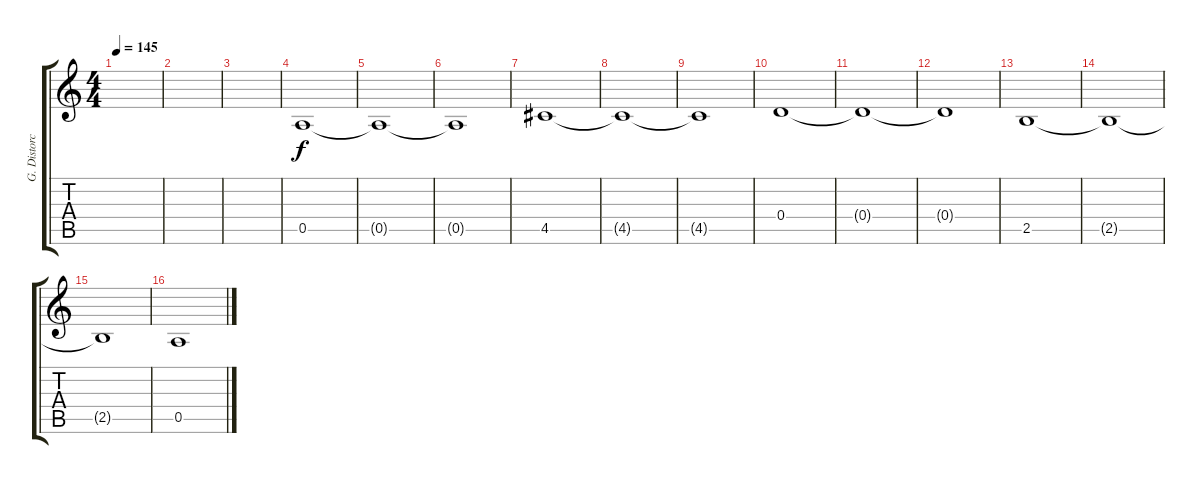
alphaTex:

\track ("G. Distorción" "G. Distorc") {instrument distortionguitar}
\staff {score tabs}
\tuning (E4 B3 G3 D3 A2 E2) {hide}
\ts (4 4)
\tempo 145
\clef g2
\ks c
|
|
|
0.5.1 |
0.5{t}.1 |
0.5{t}.1 |
4.5.1 |
4.5{t}.1 |
4.5{t}.1 |
0.4.1 |
0.4{t}.1 |
0.4{t}.1 |
2.5.1 |
2.5{t}.1 |
2.5{t}.1 |
0.5.1
